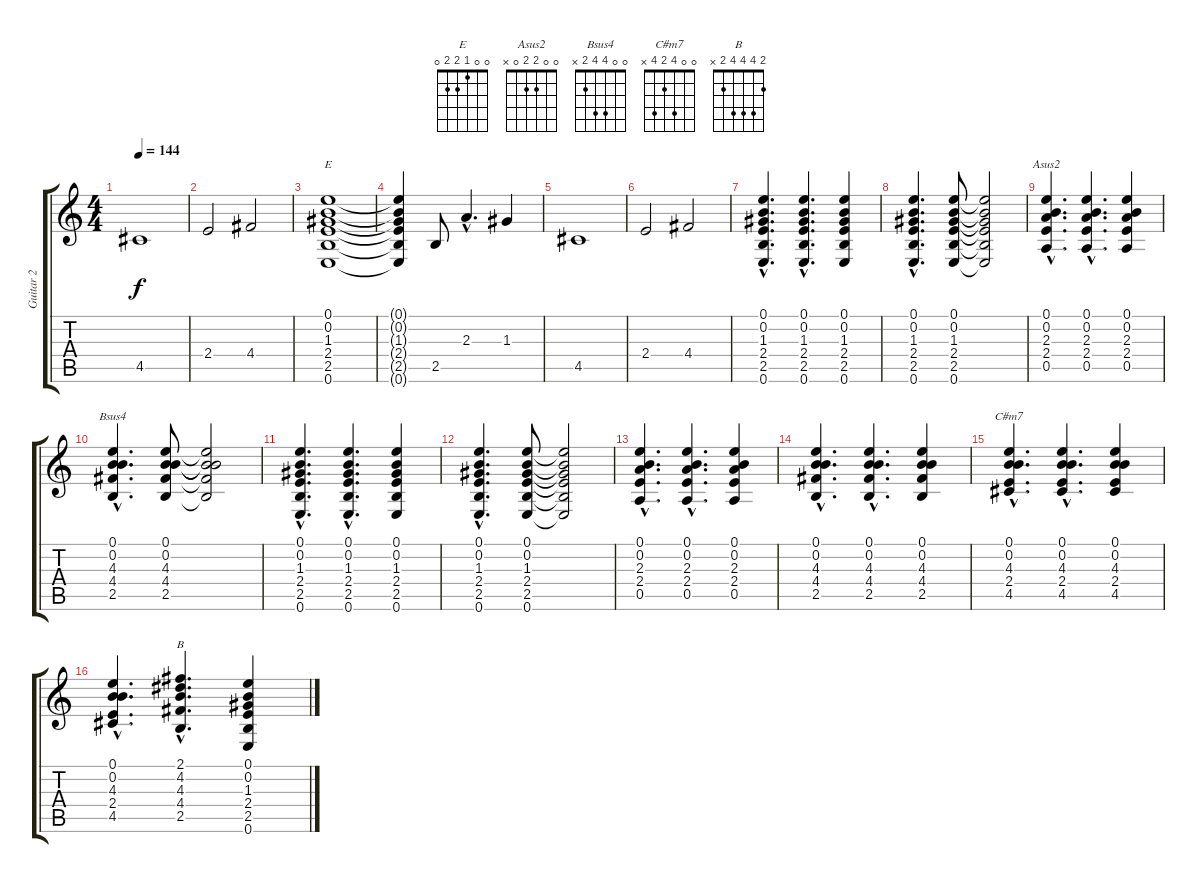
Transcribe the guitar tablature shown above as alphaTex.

\track ("Guitar 2" "Guitar 2") {instrument acousticguitarsteel}
\staff {score tabs}
\tuning (E4 B3 G3 D3 A2 E2) {hide}
\chord ("E" 0 0 1 2 2 0)
\chord ("Asus2" 0 0 2 2 0 x)
\chord ("Bsus4" 0 0 4 4 2 x)
\chord ("C#m7" 0 0 4 2 4 x)
\chord ("B" 2 4 4 4 2 x)
\ts (4 4)
\tempo 144
\clef g2
\ks c
4.5.1{dy f} |
2.4.2 4.4.2 |
(0.1 0.2 1.3 2.4 2.5 0.6).1{ch "E"} |
(0.1{t} 0.2{t} 1.3{t} 2.4{t} 2.5{t} 0.6{t}).4 2.5.8 2.3{hac}.4{d} 1.3.4 |
4.5.1 |
2.4.2 4.4.2 |
(0.1{hac} 0.2{hac} 1.3{hac} 2.4{hac} 2.5{hac} 0.6{hac}).4{d} (0.1{hac} 0.2{hac} 1.3{hac} 2.4{hac} 2.5{hac} 0.6{hac}).4{d} (0.1 0.2 1.3 2.4 2.5 0.6).4 |
(0.1{hac} 0.2{hac} 1.3{hac} 2.4{hac} 2.5{hac} 0.6{hac}).4{d} (0.1 0.2 1.3 2.4 2.5 0.6).8 (0.1{t} 0.2{t} 1.3{t} 2.4{t} 2.5{t} 0.6{t}).2 |
(0.1{hac} 0.2{hac} 2.3{hac} 2.4{hac} 0.5{hac}).4{d ch "Asus2"} (0.1{hac} 0.2{hac} 2.3{hac} 2.4{hac} 0.5{hac}).4{d} (0.1 0.2 2.3 2.4 0.5).4 |
(0.1{hac} 0.2{hac} 4.3{hac} 4.4{hac} 2.5{hac}).4{d ch "Bsus4"} (0.1 0.2 4.3 4.4 2.5).8 (0.1{t} 0.2{t} 4.3{t} 4.4{t} 2.5{t}).2 |
(0.1{hac} 0.2{hac} 1.3{hac} 2.4{hac} 2.5{hac} 0.6{hac}).4{d} (0.1{hac} 0.2{hac} 1.3{hac} 2.4{hac} 2.5{hac} 0.6{hac}).4{d} (0.1 0.2 1.3 2.4 2.5 0.6).4 |
(0.1{hac} 0.2{hac} 1.3{hac} 2.4{hac} 2.5{hac} 0.6{hac}).4{d} (0.1 0.2 1.3 2.4 2.5 0.6).8 (0.1{t} 0.2{t} 1.3{t} 2.4{t} 2.5{t} 0.6{t}).2 |
(0.1{hac} 0.2{hac} 2.3{hac} 2.4{hac} 0.5{hac}).4{d} (0.1{hac} 0.2{hac} 2.3{hac} 2.4{hac} 0.5{hac}).4{d} (0.1 0.2 2.3 2.4 0.5).4 |
(0.1{hac} 0.2{hac} 4.3{hac} 4.4{hac} 2.5{hac}).4{d} (0.1{hac} 0.2{hac} 4.3{hac} 4.4{hac} 2.5{hac}).4{d} (0.1 0.2 4.3 4.4 2.5).4 |
(0.1{hac} 0.2{hac} 4.3{hac} 2.4{hac} 4.5{hac}).4{d ch "C#m7"} (0.1{hac} 0.2{hac} 4.3{hac} 2.4{hac} 4.5{hac}).4{d} (0.1 0.2 4.3 2.4 4.5).4 |
(0.1{hac} 0.2{hac} 4.3{hac} 2.4{hac} 4.5{hac}).4{d} (2.1{hac} 4.2{hac} 4.3{hac} 4.4{hac} 2.5{hac}).4{d ch "B"} (0.1 0.2 1.3 2.4 2.5 0.6).4
